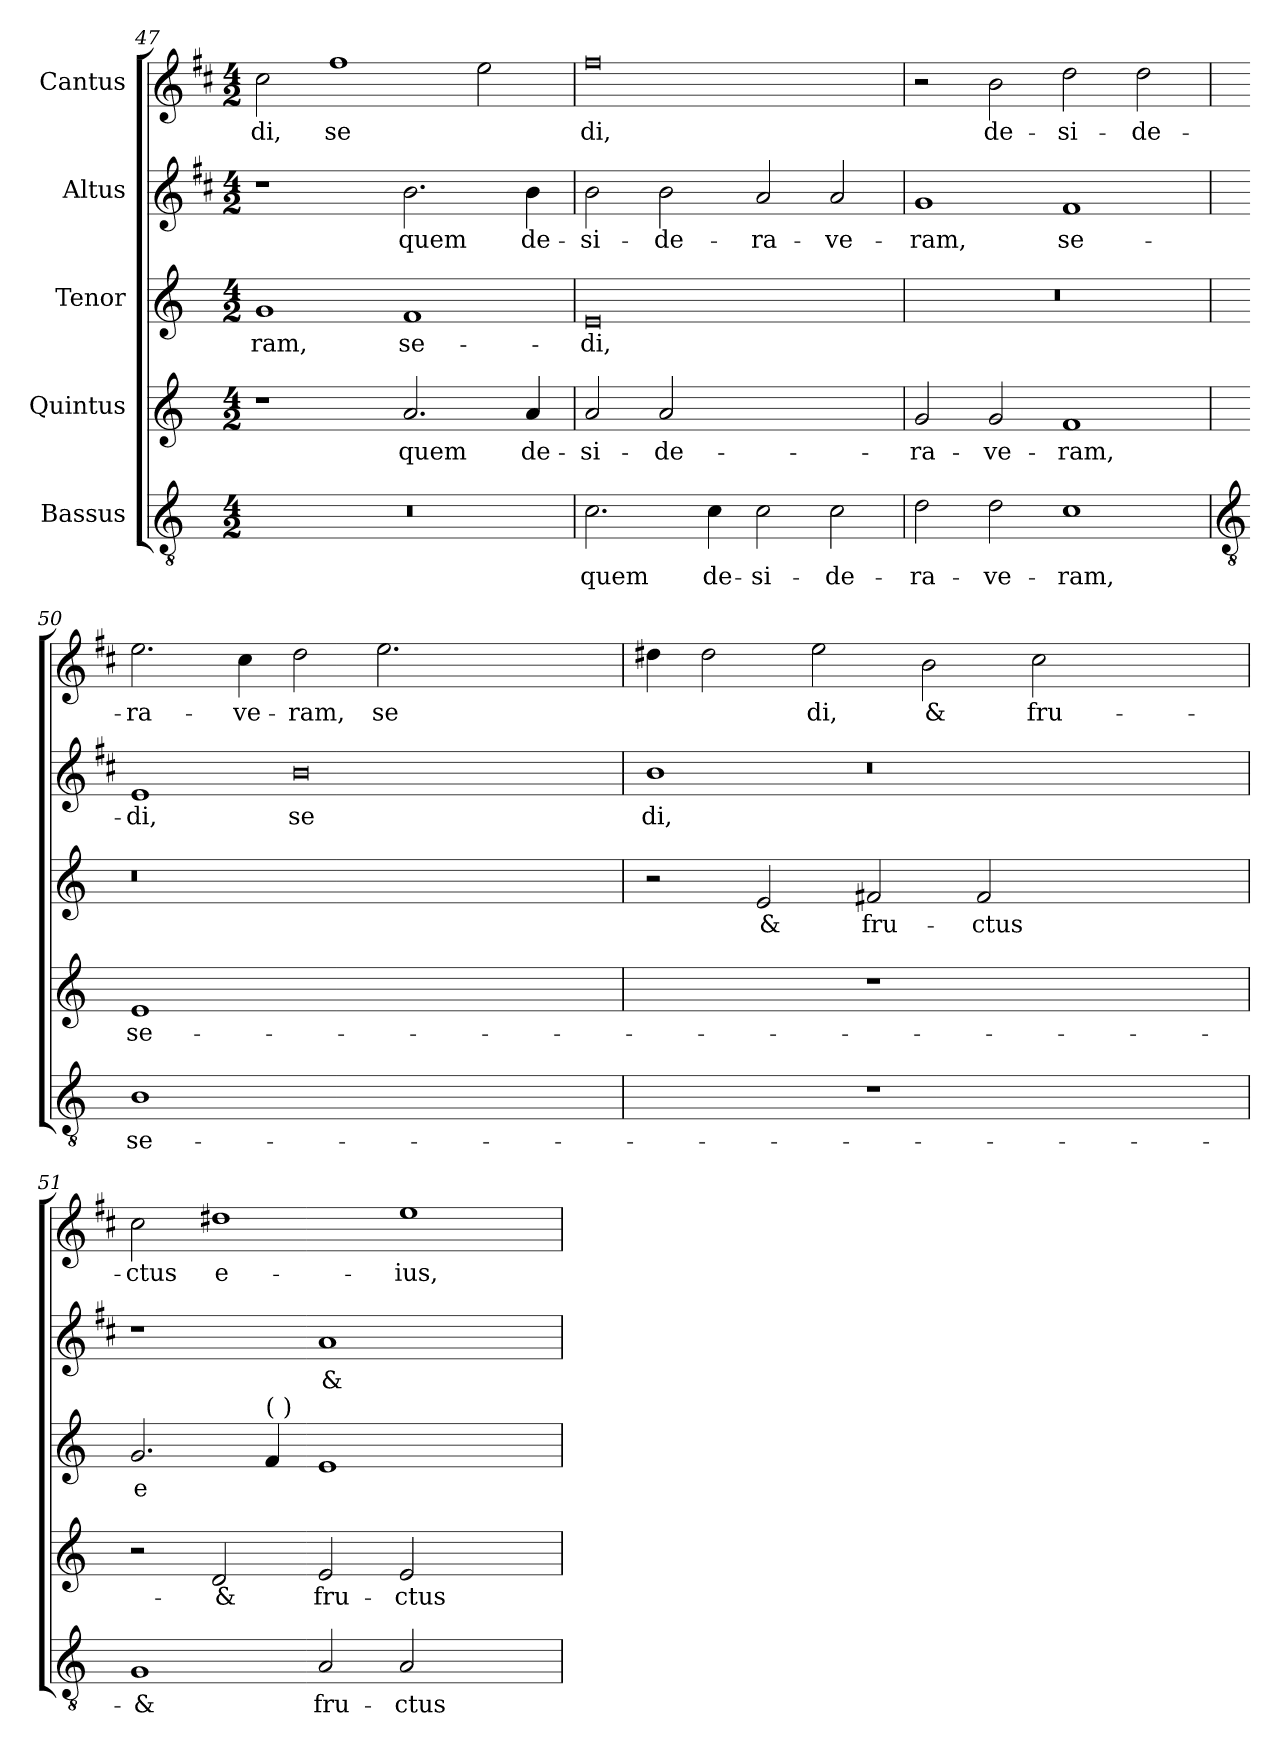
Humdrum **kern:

**kern	**text	**kern	**text	**kern	**text	**kern	**text	**kern	**text
*part5	*part5	*part4	*part4	*part3	*part3	*part2	*part2	*part1	*part1
*staff5	*staff5	*staff4	*staff4	*staff3	*staff3	*staff2	*staff2	*staff1	*staff1
*I"Bassus	*	*I"Quintus	*	*I"Tenor	*	*I"Altus	*	*I"Cantus	*
*clefGv2	*	*clefG2	*	*clefG2	*	*clefG2	*	*clefG2	*
*	*	*	*	*	*	*ITrd1c2	*	*ITrd1c2	*
*k[]	*	*k[]	*	*k[]	*	*k[]	*	*k[]	*
*C:	*	*C:	*	*C:	*	*C:	*	*C:	*
*M4/2	*	*M4/2	*	*M4/2	*	*M4/2	*	*M4/2	*
=47	=47	=47	=47	=47	=47	=47	=47	=47	=47
!	!	!	!	!	!LO:LY:b	!	!	!	!LO:LY:b
0r	.	1r	.	1g	-ram,	1r	.	2b	-di,
!	!	!	!	!	!	!	!	!	!LO:LY:b
.	.	.	.	.	.	.	.	1ee	se
!	!	!	!LO:LY:b	!	!LO:LY:b	!	!LO:LY:b	!	!
.	.	2.a	quem	1f	se-	2.a	quem	.	.
.	.	.	.	.	.	.	.	2dd	.
!	!	!	!LO:LY:b	!	!	!	!LO:LY:b	!	!
.	.	4a	de-	.	.	4a	de-	.	.
=48	=48	=48	=48	=48	=48	=48	=48	=48	=48
!	!LO:LY:b	!	!LO:LY:b	!	!LO:LY:b	!	!LO:LY:b	!	!LO:LY:b
2.c	quem	2a	-si-	0e	-di,	2a	-si-	0ee	di,
!	!	!	!LO:LY:b	!	!	!	!LO:LY:b	!	!
.	.	2a	-de-	.	.	2a	-de-	.	.
!	!LO:LY:b	!	!	!	!	!	!	!	!
4c	de-	.	.	.	.	.	.	.	.
!	!LO:LY:b	!	!	!	!	!	!LO:LY:b	!	!
2c	-si-	1ryy	.	.	.	2g	-ra-	.	.
!	!LO:LY:b	!	!	!	!	!	!LO:LY:b	!	!
2c	-de-	.	.	.	.	2g	-ve-	.	.
!!LO:LB:g=z
=49	=49	=49	=49	=49	=49	=49	=49	=49	=49
!	!LO:LY:b	!	!LO:LY:b	!	!	!	!LO:LY:b	!	!
2d	-ra-	2g	-ra-	0r	.	1f	-ram,	2r	.
!	!LO:LY:b	!	!LO:LY:b	!	!	!	!	!	!LO:LY:b
2d	-ve-	2g	-ve-	.	.	.	.	2a	de-
!	!LO:LY:b	!	!LO:LY:b	!	!	!	!LO:LY:b	!	!LO:LY:b
1c	-ram,	1f	-ram,	.	.	1e	se-	2cc	-si-
!	!	!	!	!	!	!	!	!	!LO:LY:b
.	.	.	.	.	.	.	.	2cc	-de-
!!LO:LB:g=z
=50	=50	=50	=50	=50	=50	=50	=50	=50	=50
*clefGv2	*	*	*	*	*	*	*	*	*
!	!LO:LY:b	!	!LO:LY:b	!	!	!	!LO:LY:b	!	!LO:LY:b
1B	se-	1e	se-	0r	.	1d	-di,	2.dd	-ra-
!	!	!	!	!	!	!	!	!	!LO:LY:b
.	.	.	.	.	.	.	.	4b	-ve-
!	!LO:LY:b	!	!LO:LY:b	!	!	!	!LO:LY:b	!	!LO:LY:b
[1Ayy	-di,	[1dyy	-di,	.	.	0a	se	2cc	-ram,
!	!	!	!	!	!	!	!	!	!LO:LY:b
.	.	.	.	.	.	.	.	2.dd	se
1ryy	.	1ryy	.	1ryy	.	.	.	.	.
.	.	.	.	.	.	.	.	2.ryy	.
=50A	=50A	=50A	=50A	=50A	=50A	=50A	=50A	=50A	=50A
!	!	!	!	!	!	!	!LO:LY:b	!	!
2.Ayy_	.	2.dyy_	.	2r	.	1a	di,	4cc#X	.
.	.	.	.	.	.	.	.	2cc#	.
!	!	!	!	!	!LO:LY:b	!	!	!	!
.	.	.	.	2e	&	.	.	.	.
!	!	!	!	!	!	!	!	!	!LO:LY:b
4Ayy]	.	4dyy]	.	.	.	.	.	2dd	di,
!	!	!	!	!	!LO:LY:b	!	!	!	!
1r	.	1r	.	2f#X	fru-	0r	.	.	.
!	!	!	!	!	!	!	!	!	!LO:LY:b
.	.	.	.	.	.	.	.	2a	&
!	!	!	!	!	!LO:LY:b	!	!	!	!
.	.	.	.	2f#	-ctus	.	.	.	.
!	!	!	!	!	!	!	!	!	!LO:LY:b
.	.	.	.	.	.	.	.	2b	fru-
1ryy	.	1ryy	.	1ryy	.	.	.	.	.
.	.	.	.	.	.	.	.	2.ryy	.
=51A	=51A	=51A	=51A	=51A	=51A	=51A	=51A	=51A	=51A
!	!LO:LY:b	!	!	!	!LO:LY:b	!	!	!	!LO:LY:b
1G	&	2r	.	2.g	e	1r	.	2b	-ctus
!	!	!	!LO:LY:b	!	!	!	!	!	!LO:LY:b
.	.	2d	&	.	.	.	.	1cc#X	e-
!	!	!	!	!LO:TX:a:t=(  )	!	!	!	!	!
.	.	.	.	4f	.	.	.	.	.
!	!LO:LY:b	!	!LO:LY:b	!	!	!	!LO:LY:b	!	!
2A	fru-	2e	fru-	1e	.	1g	&	.	.
!	!LO:LY:b	!	!LO:LY:b	!	!	!	!	!	!LO:LY:b
2A	-ctus	2e	-ctus	.	.	.	.	1dd	-ius,
2ryy	.	2ryy	.	2ryy	.	2ryy	.	.	.
=	=	=	=	=	=	=	=	=	=
*-	*-	*-	*-	*-	*-	*-	*-	*-	*-
